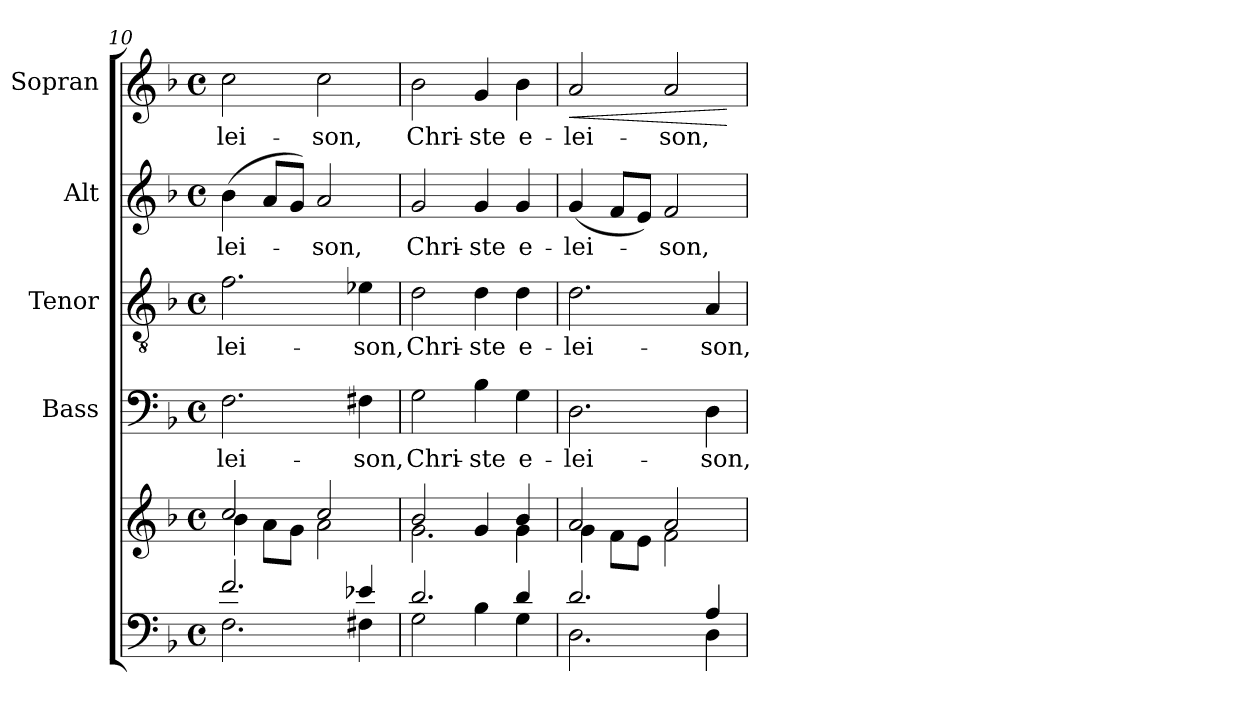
**kern	**kern	**kern	**text	**kern	**text	**kern	**text	**kern	**text	**dynam
*part5	*part5	*part4	*part4	*part3	*part3	*part2	*part2	*part1	*part1	*part1
*staff6	*staff5	*staff4	*staff4	*staff3	*staff3	*staff2	*staff2	*staff1	*staff1	*staff1
*	*	*I"Bass	*	*I"Tenor	*	*I"Alt	*	*I"Sopran	*	*
*	*	*I'B.	*	*I'T.	*	*I'A.	*	*I'S.	*	*
*clefF4	*clefG2	*clefF4	*	*clefGv2	*	*clefG2	*	*clefG2	*	*
*k[b-]	*k[b-]	*k[b-]	*	*k[b-]	*	*k[b-]	*	*k[b-]	*	*
*F:	*F:	*F:	*	*F:	*	*F:	*	*F:	*	*
*M4/4	*M4/4	*M4/4	*	*M4/4	*	*M4/4	*	*M4/4	*	*
*met(c)	*met(c)	*met(c)	*	*met(c)	*	*met(c)	*	*met(c)	*	*
=10	=10	=10	=10	=10	=10	=10	=10	=10	=10	=10
*^	*^	*	*	*	*	*	*	*	*	*
!	!	!	!	!	!LO:LY:b	!	!LO:LY:b	!	!LO:LY:b	!	!LO:LY:b	!
2.f/	2.F\	2cc/	4b-\	2.F\	-lei-	2.f\	-lei-	(>4b-\	-lei-	2cc\	-lei-	.
.	.	.	8a\L	.	.	.	.	8a/L	.	.	.	.
.	.	.	8g\J	.	.	.	.	8g/J)	.	.	.	.
!	!	!	!	!	!	!	!	!	!LO:LY:b	!	!LO:LY:b	!
.	.	2cc/	2a\	.	.	.	.	2a/	-son,	2cc\	-son,	.
!	!	!	!	!	!LO:LY:b	!	!LO:LY:b	!	!	!	!	!
4e-X/	4F#X\	.	.	4F#X\	-son,	4e-X\	-son,	.	.	.	.	.
=11	=11	=11	=11	=11	=11	=11	=11	=11	=11	=11	=11	=11
!	!	!	!	!	!LO:LY:b	!	!LO:LY:b	!	!LO:LY:b	!	!LO:LY:b	!
2.d/	2G\	2b-/	2.g\	2G\	Chri-	2d\	Chri-	2g/	Chri-	2b-\	Chri-	.
!	!	!	!	!	!LO:LY:b	!	!LO:LY:b	!	!LO:LY:b	!	!LO:LY:b	!
.	4B-\	4g/	.	4B-\	-ste	4d\	-ste	4g/	-ste	4g/	-ste	.
!	!	!	!	!	!LO:LY:b	!	!LO:LY:b	!	!LO:LY:b	!	!LO:LY:b	!
4d/	4G\	4b-/	4g\	4G\	e-	4d\	e-	4g/	e-	4b-\	e-	.
=12	=12	=12	=12	=12	=12	=12	=12	=12	=12	=12	=12	=12
!	!	!	!	!	!LO:LY:b	!	!LO:LY:b	!	!LO:LY:b	!	!LO:LY:b	!LO:HP:b
2.d/	2.D\	2a/	4g\	2.D\	-lei-	2.d\	-lei-	(<4g/	-lei-	2a/	-lei-	<
.	.	.	8f\L	.	.	.	.	8f/L	.	.	.	.
.	.	.	8e\J	.	.	.	.	8e/J)	.	.	.	.
!	!	!	!	!	!	!	!	!	!LO:LY:b	!	!LO:LY:b	!
.	.	2a/	2f\	.	.	.	.	2f/	-son,	2a/	-son,	.
!	!	!	!	!	!LO:LY:b	!	!LO:LY:b	!	!	!	!	!
4A/	4D\	.	.	4D\	-son,	4A/	-son,	.	.	.	.	.
*v	*v	*	*	*	*	*	*	*	*	*	*	*
*	*v	*v	*	*	*	*	*	*	*	*	*
.	.	.	.	.	.	.	.	.	.	[
=	=	=	=	=	=	=	=	=	=	=
*-	*-	*-	*-	*-	*-	*-	*-	*-	*-	*-
